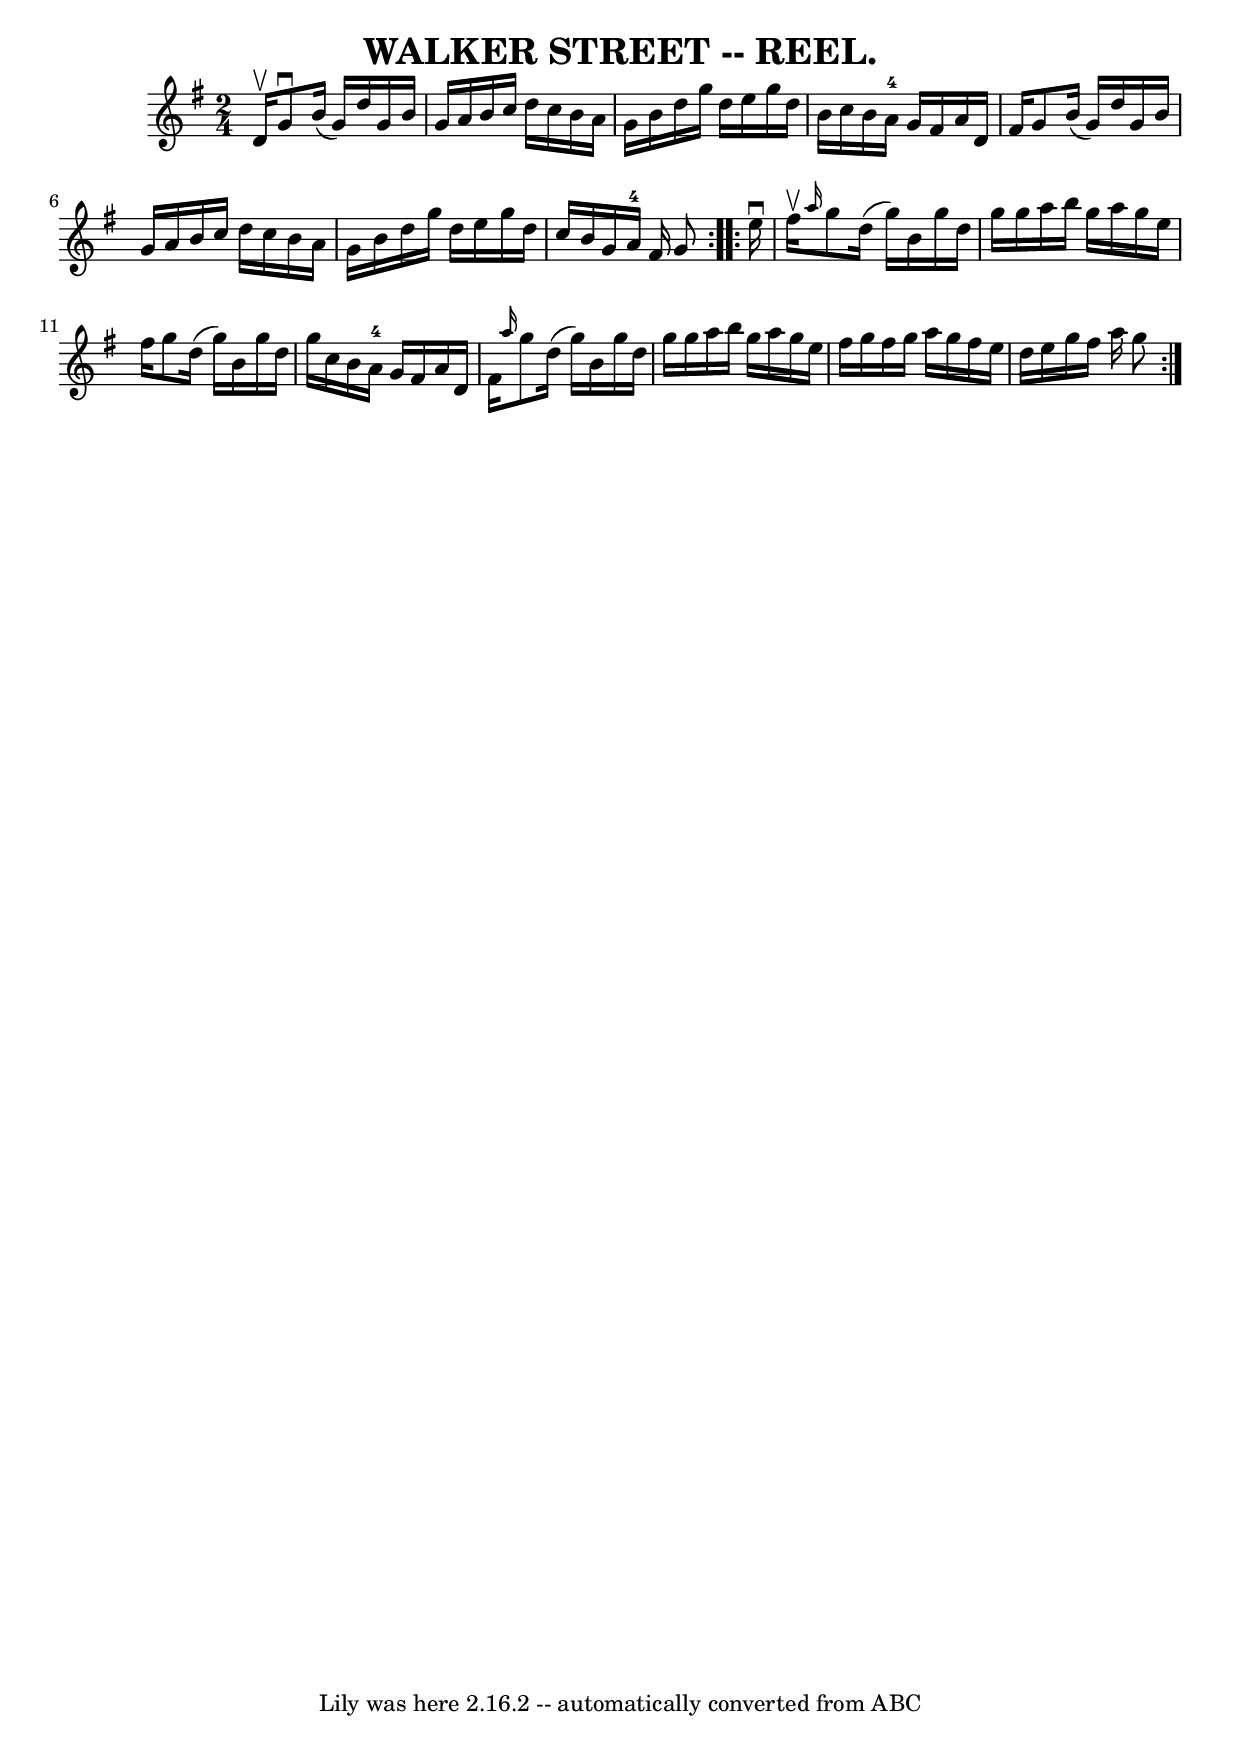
\version "2.16.2"
\include "Mammoth.ily"
\header {
  %% book = "Coles"
  crossRefNumber = "3"
  footnotes = ""
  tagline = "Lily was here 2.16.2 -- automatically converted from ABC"
  title = "WALKER STREET -- REEL."

}
voicedefault =  {



  \repeat volta 2 {

    \time 2/4 
    \key g \major
    d'16^\upbow |
    g'8^\downbow b'16 (g'16 ) d''16 g'16 b'16 g'16  |
    a'16 b'16 c''16 d''16  
    c''16 b'16 a'16 g'16  |
    b'16 d''16 g''16 d''16    
    e''16 g''16 d''16 b'16  |
    c''16 b'16 a'16-4 g'16   
    fis'16 a'16 d'16 fis'16  |
    g'8 b'16 (g'16)   
    d''16 g'16 b'16 g'16  |
    a'16 b'16 c''16 d''16    
    c''16 b'16 a'16 g'16  |
    b'16 d''16 g''16 d''16    
    e''16 g''16 d''16 c''16  |
    b'16 g'16 a'16-4 fis'16 
    g'8  
  }     
  \repeat volta 2 {
    e''16^\downbow fis''16^\upbow |
    
    \grace { a''16  
	   } g''8 d''16 (g''16) b'16 g''16 d''16    
    g''16  |
    g''16 a''16 b''16 g''16 a''16 g''16 e''16   
    fis''16  |
    g''8 d''16 (g''16) b'16 g''16 d''16    
    g''16  |
    c''16 b'16 a'16-4 g'16 fis'16 a'16 d'16   
    fis'16  |
    \grace { a''16  
	   } g''8 d''16 (g''16) b'16 
    g''16 d''16 g''16  |
    g''16 a''16 b''16 g''16    
    a''16 g''16 e''16 fis''16  |
    g''16 fis''16 g''16    
    a''16 g''16 fis''16 e''16 d''16  |
    e''16 g''16    
    fis''16 a''16 g''8  
  }   

}

\score{
  <<

    \context Staff="default"
    {
      \voicedefault 
      
    }

  >>
  \layout {
    
  }
  \midi {
  }

}
